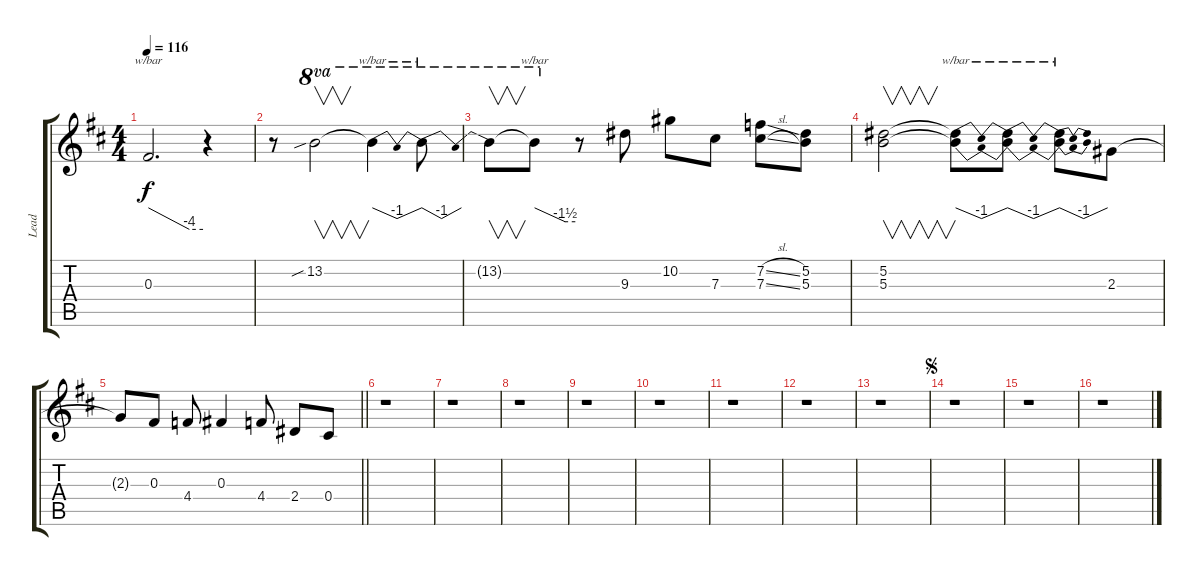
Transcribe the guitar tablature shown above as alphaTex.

\track ("Lead" "Lead") {instrument distortionguitar}
\staff {score tabs}
\tuning (Eb4 Bb3 Gb3 Db3 Ab2 Db2) {hide}
\ts (4 4)
\tempo 116
\clef g2
\ks d
0.3{t}.2{d tbe (custom default 0 0 45 -16 60 -16) dy f} r.4 |
r.8 13.2{sib}.2{v ot 8va} 13.2{t}.4{tbe (dip default 0 0 30 -4 60 0) ot 8va} 13.2{t}.8{tbe (dip default 0 0 30 -4 60 0) ot 8va} |
13.2{t}.8{v ot 8va} 13.2{t}.8{tbe (custom default 0 0 45 -6 60 -6) ot 8va} r.8 9.3.8 10.2.8 7.3.8 (7.2{sl} 7.3{sl}).8 (5.2 5.3).8 |
(5.2 5.3).2{v} (5.2{t} 5.3{t}).8{tbe (dip default 0 0 30 -4 60 0)} (5.2{t} 5.3{t}).8{tbe (dip default 0 0 30 -4 60 0)} (5.2{t} 5.3{t}).8{tbe (dip default 0 0 30 -4 60 0)} 2.3.8 |
\barLineRight lightlight
2.3{t}.8 0.3.8 4.4.8 0.3.4 4.4.8 2.4.8 0.4.8 |
r.1 |
r.1 |
r.1 |
r.1 |
r.1 |
r.1 |
r.1 |
r.1 |
\jump segno
r.1 |
r.1 |
r.1
